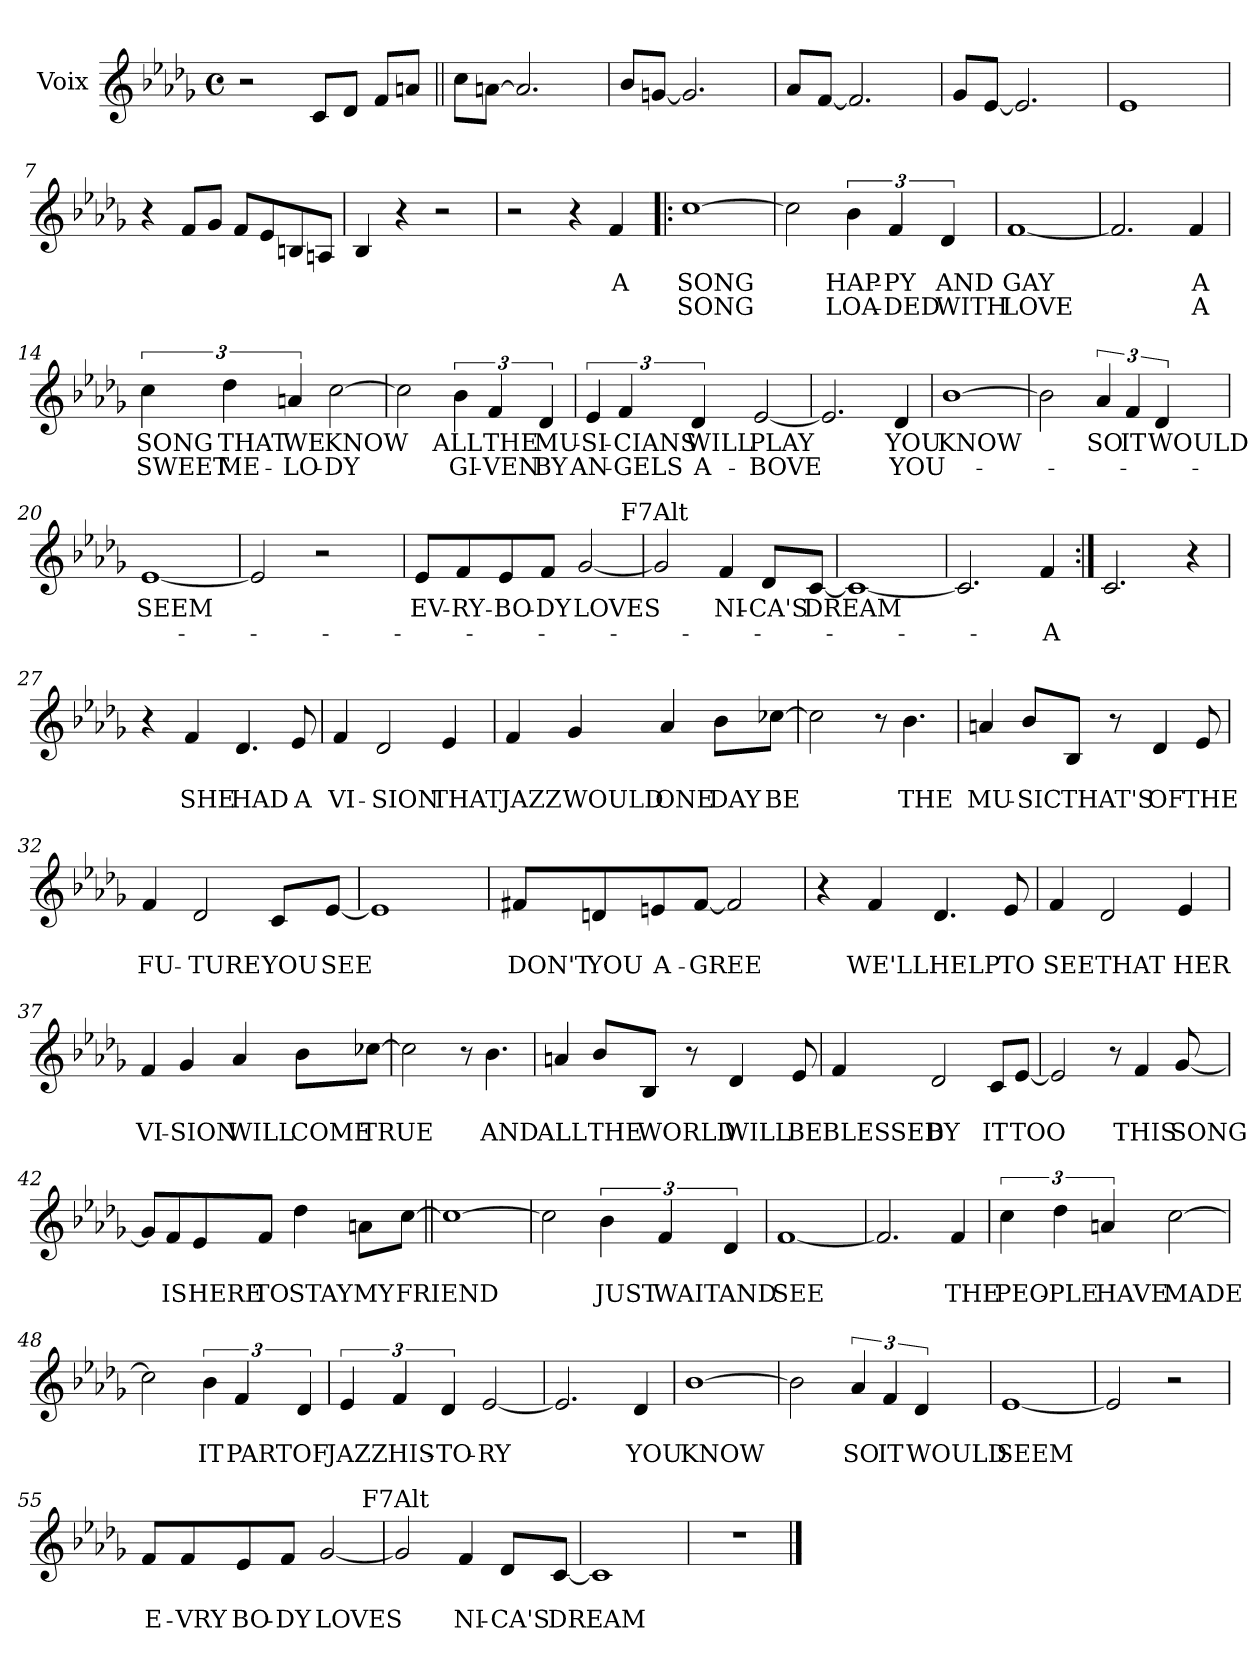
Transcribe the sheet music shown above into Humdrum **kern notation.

**kern	**text	**text
*part1	*part1	*part1
*staff1	*staff1	*staff1
*I"Voix	*	*
*I'V	*	*
*clefG2	*	*
*k[b-e-a-d-g-]	*	*
*D-:	*	*
*M4/4	*	*
*met(c)	*	*
=1	=1	=1
2r	.	.
8c/L	.	.
8d-/J	.	.
8f/L	.	.
8an/J	.	.
=2||	=2||	=2||
8cc\L	.	.
[8an\J	.	.
2.a/]	.	.
=3	=3	=3
8b-/L	.	.
[8gn/J	.	.
2.g/]	.	.
=4	=4	=4
8a-/L	.	.
[8f/J	.	.
2.f/]	.	.
=5	=5	=5
8g-/L	.	.
[8e-/J	.	.
2.e-/]	.	.
!!LO:LB:g=z
=6	=6	=6
1e-	.	.
=7	=7	=7
4r	.	.
8f/L	.	.
8g-/J	.	.
8f/L	.	.
8e-/	.	.
8Bn/	.	.
8An/J	.	.
=8	=8	=8
4B-/	.	.
4r	.	.
2r	.	.
=9	=9	=9
2r	.	.
4r	.	.
!	!LO:LY:b	!
4f/	A	.
!!LO:LB:g=z
=10!|:	=10!|:	=10!|:
!	!LO:LY:b	!LO:LY:b
[1cc	SONG	SONG
=11	=11	=11
2cc\]	.	.
!	!LO:LY:b	!LO:LY:b
6b-\	HAP-	LOA-
!	!LO:LY:b	!LO:LY:b
6f/	-PY	-DED
!	!LO:LY:b	!LO:LY:b
6d-/	AND	WITH
=12	=12	=12
!	!LO:LY:b	!LO:LY:b
[1f	GAY	LOVE
=13	=13	=13
2.f/]	.	.
!	!LO:LY:b	!LO:LY:b
4f/	A	A
!!LO:LB:g=z
=14	=14	=14
!	!LO:LY:b	!LO:LY:b
6cc\	SONG	SWEET
!	!LO:LY:b	!LO:LY:b
6dd-\	THAT	ME-
!	!LO:LY:b	!LO:LY:b
6an/	WE	-LO-
!	!LO:LY:b	!LO:LY:b
[2cc\	KNOW	-DY
=15	=15	=15
2cc\]	.	.
!	!LO:LY:b	!LO:LY:b
6b-\	ALL	GI-
!	!LO:LY:b	!LO:LY:b
6f/	THE	-VEN
!	!LO:LY:b	!LO:LY:b
6d-/	MU-	BY
=16	=16	=16
!	!LO:LY:b	!LO:LY:b
6e-/	-SI-	AN-
!	!LO:LY:b	!LO:LY:b
6f/	-CIANS	-GELS
!	!LO:LY:b	!LO:LY:b
6d-/	WILL	A-
!	!LO:LY:b	!LO:LY:b
[2e-/	PLAY	-BOVE
=17	=17	=17
2.e-/]	.	.
!	!LO:LY:b	!LO:LY:b
4d-/	YOU	YOU-
!!LO:LB:g=z
=18	=18	=18
!	!LO:LY:b	!
[1b-	KNOW	.
=19	=19	=19
2b-\]	.	.
!	!LO:LY:b	!
6a-/	SO	.
!	!LO:LY:b	!
6f/	IT	.
!	!LO:LY:b	!
6d-/	WOULD	.
=20	=20	=20
!	!LO:LY:b	!
[1e-	SEEM	.
=21	=21	=21
2e-/]	.	.
2r	.	.
!!LO:LB:g=z
=22	=22	=22
!	!LO:LY:b	!
8e-/L	EV-	.
!	!LO:LY:b	!
8f/	-RY-	.
!	!LO:LY:b	!
8e-/	-BO-	.
!	!LO:LY:b	!
8f/J	-DY	.
!	!LO:LY:b	!
[2g-/	LOVES	.
=23	=23	=23
!LO:TX:a:cj:t=F7Alt	!	!
2g-/]	.	.
!	!LO:LY:b	!
4f/	NI-	.
!	!LO:LY:b	!
8d-/L	-CA'S	.
!	!LO:LY:b	!
[8c/J	DREAM	.
=24	=24	=24
1c_	.	.
=25	=25	=25
2.c/]	.	.
!	!	!LO:LY:b
4f/	.	-A
=26:|!	=26:|!	=26:|!
2.c/	.	.
4r	.	.
!!LO:LB:g=z
=27	=27	=27
4r	.	.
!	!	!LO:LY:b
4f/	.	SHE
!	!	!LO:LY:b
4.d-/	.	HAD
!	!	!LO:LY:b
8e-/	.	A
=28	=28	=28
!	!	!LO:LY:b
4f/	.	VI-
!	!	!LO:LY:b
2d-/	.	-SION
!	!	!LO:LY:b
4e-/	.	THAT
=29	=29	=29
!	!	!LO:LY:b
4f/	.	JAZZ
!	!	!LO:LY:b
4g-/	.	WOULD
!	!	!LO:LY:b
4a-/	.	ONE
!	!	!LO:LY:b
8b-\L	.	DAY
!	!	!LO:LY:b
[8cc-X\J	.	BE
=30	=30	=30
2cc-\]	.	.
8r	.	.
!	!	!LO:LY:b
4.b-\	.	THE
!!LO:LB:g=z
=31	=31	=31
!	!	!LO:LY:b
4an/	.	MU-
!	!	!LO:LY:b
8b-/L	.	-SIC
!	!	!LO:LY:b
8B-/J	.	THAT'S
8r	.	.
!	!	!LO:LY:b
4d-/	.	OF
!	!	!LO:LY:b
8e-/	.	THE
=32	=32	=32
!	!	!LO:LY:b
4f/	.	FU-
!	!	!LO:LY:b
2d-/	.	-TURE
!	!	!LO:LY:b
8c/L	.	YOU
!	!	!LO:LY:b
[8e-/J	.	SEE
=33	=33	=33
1e-]	.	.
=34	=34	=34
!	!	!LO:LY:b
8f#X/L	.	DON'T
!	!	!LO:LY:b
8dn/	.	YOU
!	!	!LO:LY:b
8en/	.	A-
!	!	!LO:LY:b
[8f#/J	.	-GREE
2f#/]	.	.
!!LO:PB:g=z
=35	=35	=35
4r	.	.
!	!	!LO:LY:b
4f/	.	WE'LL
!	!	!LO:LY:b
4.d-/	.	HELP
!	!	!LO:LY:b
8e-/	.	TO
=36	=36	=36
!	!	!LO:LY:b
4f/	.	SEE
!	!	!LO:LY:b
2d-/	.	THAT
!	!	!LO:LY:b
4e-/	.	HER
=37	=37	=37
!	!	!LO:LY:b
4f/	.	VI-
!	!	!LO:LY:b
4g-/	.	-SION
!	!	!LO:LY:b
4a-/	.	WILL
!	!	!LO:LY:b
8b-\L	.	COME
!	!	!LO:LY:b
[8cc-X\J	.	TRUE
=38	=38	=38
2cc-\]	.	.
8r	.	.
!	!	!LO:LY:b
4.b-\	.	AND
!!LO:LB:g=z
=39	=39	=39
!	!	!LO:LY:b
4an/	.	ALL
!	!	!LO:LY:b
8b-/L	.	THE
!	!	!LO:LY:b
8B-/J	.	WORLD
8r	.	.
!	!	!LO:LY:b
4d-/	.	WILL
!	!	!LO:LY:b
8e-/	.	BE
=40	=40	=40
!	!	!LO:LY:b
4f/	.	BLESSED
!	!	!LO:LY:b
2d-/	.	BY
!	!	!LO:LY:b
8c/L	.	IT
!	!	!LO:LY:b
[8e-/J	.	TOO
=41	=41	=41
2e-/]	.	.
8r	.	.
!	!	!LO:LY:b
4f/	.	THIS
!	!	!LO:LY:b
[8g-/	.	SONG
=42	=42	=42
8g-/L]	.	.
!	!	!LO:LY:b
8f/	.	IS
!	!	!LO:LY:b
8e-/	.	HERE
!	!	!LO:LY:b
8f/J	.	TO
!	!	!LO:LY:b
4dd-\	.	STAY
!	!	!LO:LY:b
8an\L	.	MY
!	!	!LO:LY:b
[8cc\J	.	FRIEND
!!LO:LB:g=z
=43||	=43||	=43||
1cc_	.	.
=44	=44	=44
2cc\]	.	.
!	!	!LO:LY:b
6b-\	.	JUST
!	!	!LO:LY:b
6f/	.	WAIT
!	!	!LO:LY:b
6d-/	.	AND
=45	=45	=45
!	!	!LO:LY:b
[1f	.	SEE
=46	=46	=46
2.f/]	.	.
!	!	!LO:LY:b
4f/	.	THE
!!LO:LB:g=z
=47	=47	=47
!	!	!LO:LY:b
6cc\	.	PEO-
!	!	!LO:LY:b
6dd-\	.	-PLE
!	!	!LO:LY:b
6an/	.	HAVE
!	!	!LO:LY:b
[2cc\	.	MADE
=48	=48	=48
2cc\]	.	.
!	!	!LO:LY:b
6b-\	.	IT
!	!	!LO:LY:b
6f/	.	PART
!	!	!LO:LY:b
6d-/	.	OF
=49	=49	=49
!	!	!LO:LY:b
6e-/	.	JAZZ
!	!	!LO:LY:b
6f/	.	HIS-
!	!	!LO:LY:b
6d-/	.	-TO-
!	!	!LO:LY:b
[2e-/	.	-RY
=50	=50	=50
2.e-/]	.	.
!	!	!LO:LY:b
4d-/	.	YOU
!!LO:LB:g=z
=51	=51	=51
!	!	!LO:LY:b
[1b-	.	KNOW
=52	=52	=52
2b-\]	.	.
!	!	!LO:LY:b
6a-/	.	SO
!	!	!LO:LY:b
6f/	.	IT
!	!	!LO:LY:b
6d-/	.	WOULD
=53	=53	=53
!	!	!LO:LY:b
[1e-	.	SEEM
=54	=54	=54
2e-/]	.	.
2r	.	.
!!LO:LB:g=z
=55	=55	=55
!	!	!LO:LY:b
8f/L	.	E-
!	!	!LO:LY:b
8f/	.	-VRY
!	!	!LO:LY:b
8e-/	.	BO-
!	!	!LO:LY:b
8f/J	.	-DY
!	!	!LO:LY:b
[2g-/	.	LOVES
=56	=56	=56
!LO:TX:a:cj:t=F7Alt	!	!
2g-/]	.	.
!	!	!LO:LY:b
4f/	.	NI-
!	!	!LO:LY:b
8d-/L	.	-CA'S
!	!	!LO:LY:b
[8c/J	.	DREAM
=57	=57	=57
1c]	.	.
=58	=58	=58
1r	.	.
==	==	==
*-	*-	*-
